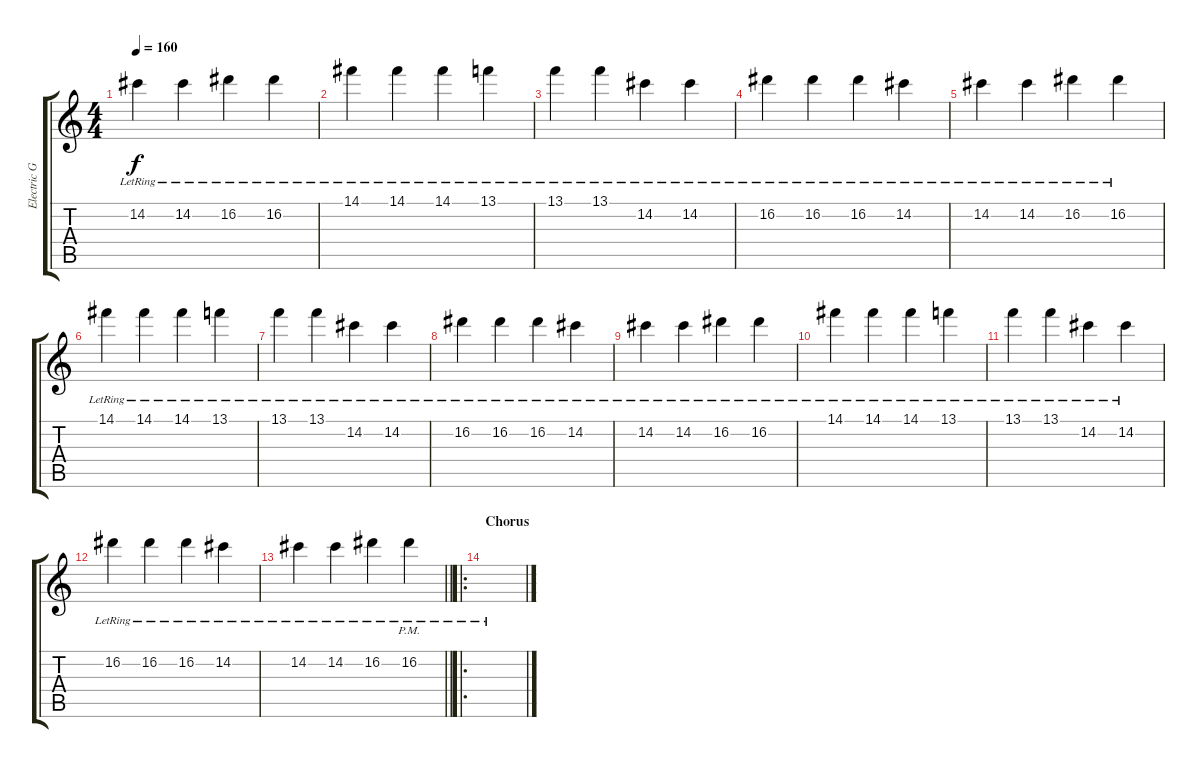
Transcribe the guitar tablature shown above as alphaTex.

\track ("Electric Guitar (Lead)" "Electric G") {instrument overdrivenguitar}
\staff {score tabs}
\tuning (E4 B3 G3 D3 A2 E2) {hide}
\ts (4 4)
\tempo 160
\clef g2
\ks c
14.2{lr}.4{dy f} 14.2{lr}.4 16.2{lr}.4 16.2{lr}.4 |
14.1{lr}.4 14.1{lr}.4 14.1{lr}.4 13.1{lr}.4 |
13.1{lr}.4 13.1{lr}.4 14.2{lr}.4 14.2{lr}.4 |
16.2{lr}.4 16.2{lr}.4 16.2{lr}.4 14.2{lr}.4 |
14.2{lr}.4 14.2{lr}.4 16.2{lr}.4 16.2{lr}.4 |
14.1{lr}.4 14.1{lr}.4 14.1{lr}.4 13.1{lr}.4 |
13.1{lr}.4 13.1{lr}.4 14.2{lr}.4 14.2{lr}.4 |
16.2{lr}.4 16.2{lr}.4 16.2{lr}.4 14.2{lr}.4 |
14.2{lr}.4 14.2{lr}.4 16.2{lr}.4 16.2{lr}.4 |
14.1{lr}.4 14.1{lr}.4 14.1{lr}.4 13.1{lr}.4 |
13.1{lr}.4 13.1{lr}.4 14.2{lr}.4 14.2{lr}.4 |
16.2{lr}.4 16.2{lr}.4 16.2{lr}.4 14.2{lr}.4 |
\barLineRight lightlight
14.2{lr}.4 14.2{lr}.4 16.2{lr}.4 16.2{pm lr}.4 |
\ro
\section ("" "Chorus")
